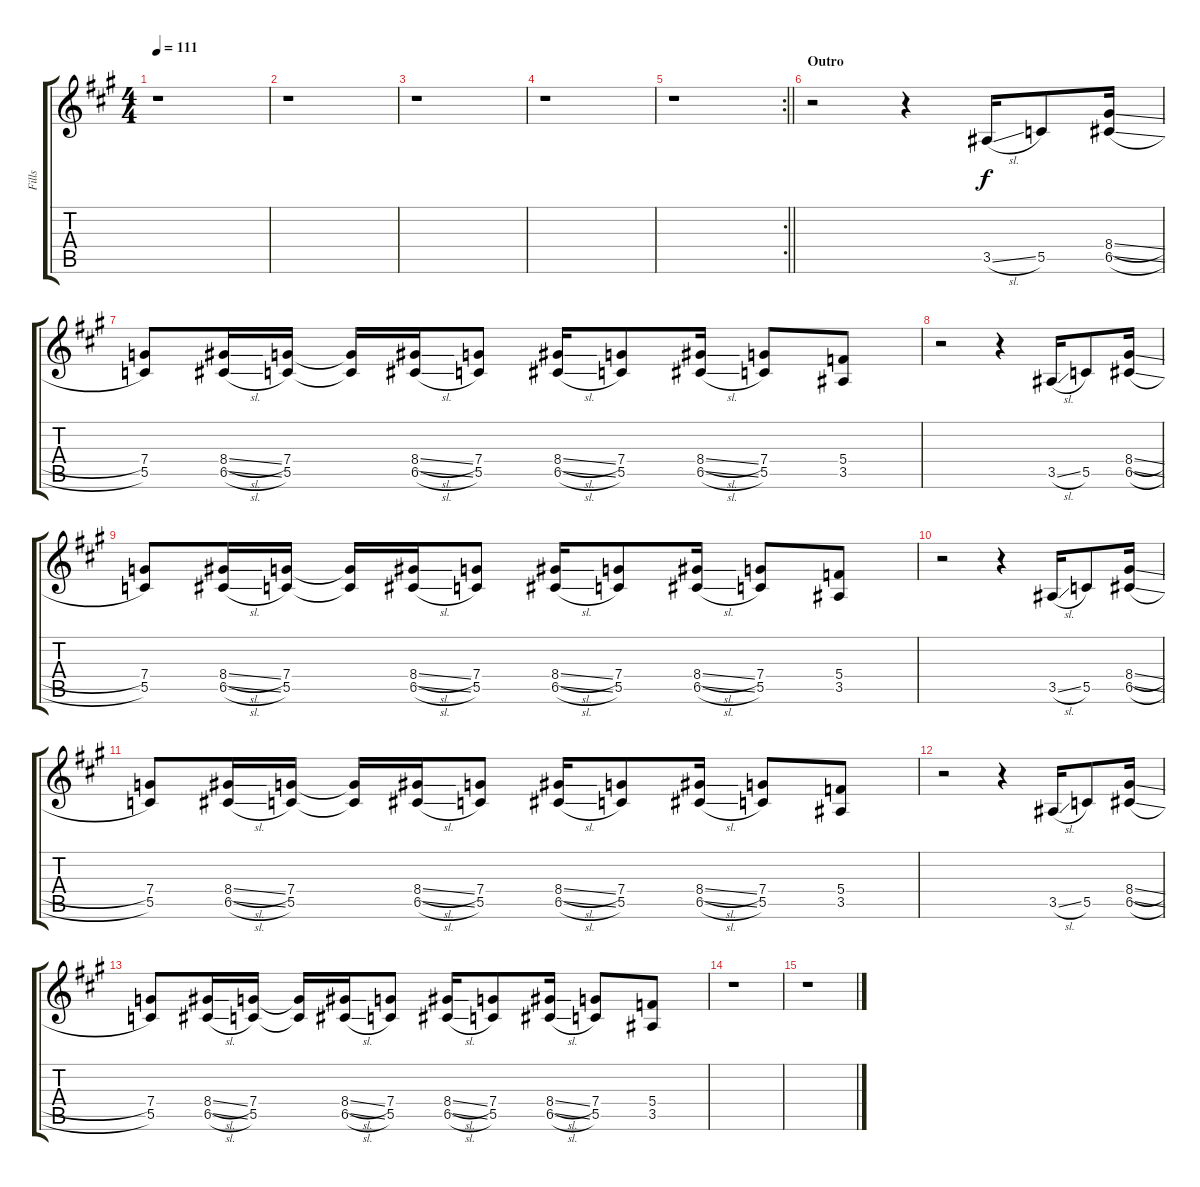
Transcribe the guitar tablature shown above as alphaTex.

\track ("Fills" "Fills") {instrument distortionguitar}
\staff {score tabs}
\tuning (D4 A3 F3 C3 G2 D2) {hide}
\ts (4 4)
\tempo 111
\clef g2
\ks a
r.1{dy f} |
r.1 |
r.1 |
r.1 |
\rc 2
\barLineRight lightlight
r.1 |
\section ("" "Outro")
r.2 r.4 3.5{sl}.16 5.5.8 (8.4{sl} 6.5{sl}).16 |
(7.4 5.5).8 (8.4{sl} 6.5{sl}).16 (7.4 5.5).16 (7.4{t} 5.5{t}).16 (8.4{sl} 6.5{sl}).16 (7.4 5.5).8 (8.4{sl} 6.5{sl}).16 (7.4 5.5).8 (8.4{sl} 6.5{sl}).16 (7.4 5.5).8 (5.4 3.5).8 |
r.2 r.4 3.5{sl}.16 5.5.8 (8.4{sl} 6.5{sl}).16 |
(7.4 5.5).8 (8.4{sl} 6.5{sl}).16 (7.4 5.5).16 (7.4{t} 5.5{t}).16 (8.4{sl} 6.5{sl}).16 (7.4 5.5).8 (8.4{sl} 6.5{sl}).16 (7.4 5.5).8 (8.4{sl} 6.5{sl}).16 (7.4 5.5).8 (5.4 3.5).8 |
r.2 r.4 3.5{sl}.16 5.5.8 (8.4{sl} 6.5{sl}).16 |
(7.4 5.5).8 (8.4{sl} 6.5{sl}).16 (7.4 5.5).16 (7.4{t} 5.5{t}).16 (8.4{sl} 6.5{sl}).16 (7.4 5.5).8 (8.4{sl} 6.5{sl}).16 (7.4 5.5).8 (8.4{sl} 6.5{sl}).16 (7.4 5.5).8 (5.4 3.5).8 |
r.2 r.4 3.5{sl}.16 5.5.8 (8.4{sl} 6.5{sl}).16 |
(7.4 5.5).8 (8.4{sl} 6.5{sl}).16 (7.4 5.5).16 (7.4{t} 5.5{t}).16 (8.4{sl} 6.5{sl}).16 (7.4 5.5).8 (8.4{sl} 6.5{sl}).16 (7.4 5.5).8 (8.4{sl} 6.5{sl}).16 (7.4 5.5).8 (5.4 3.5).8 |
r.1 |
r.1
